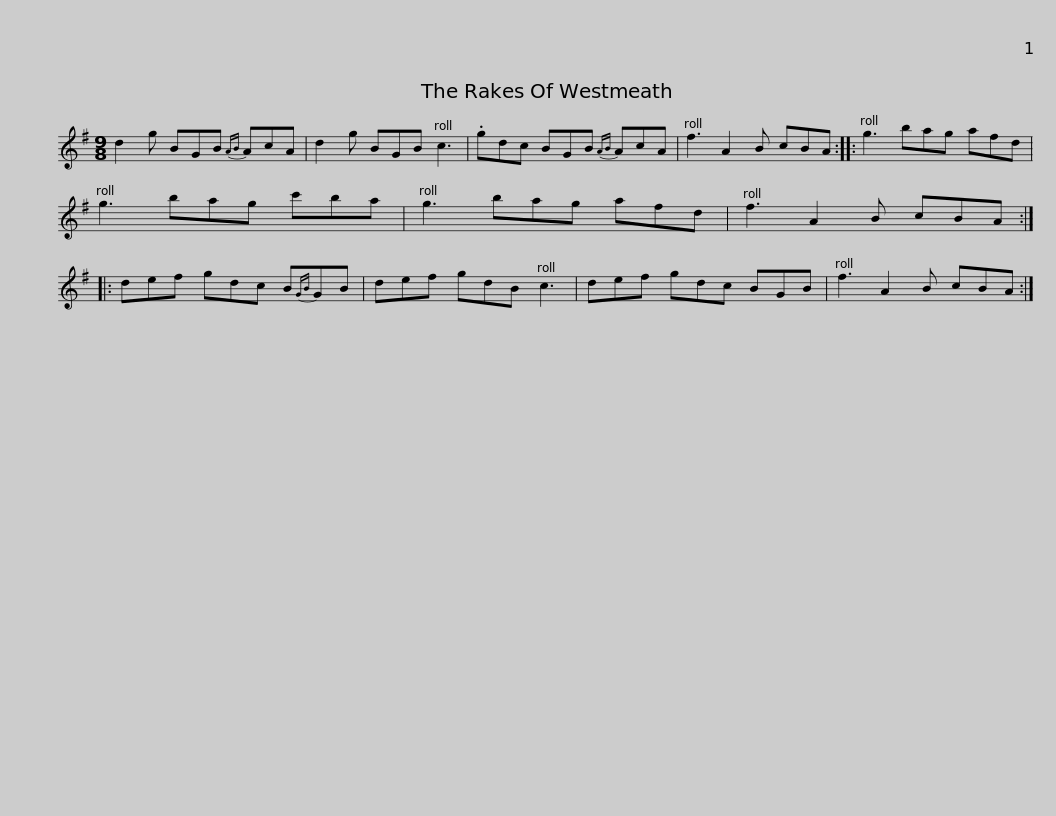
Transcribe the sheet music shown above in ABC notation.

X:1
L:1/8
M:9/8
I:linebreak $
K:G
V:1 treble
V:1
 d2 g BGB{AB} AcA | d2 g BGB c3 | .gdc BGB{AB} AcA | f3 A2 B cBA :: g3 bag afd |$ %5
 g3 bag c'ba | g3 bag afd | f3 A2 B cBA :: def gdc B{GB}GB | def gdB c3 |$ %10
 def gdc BGB | f3 A2 B cBA :| %12
